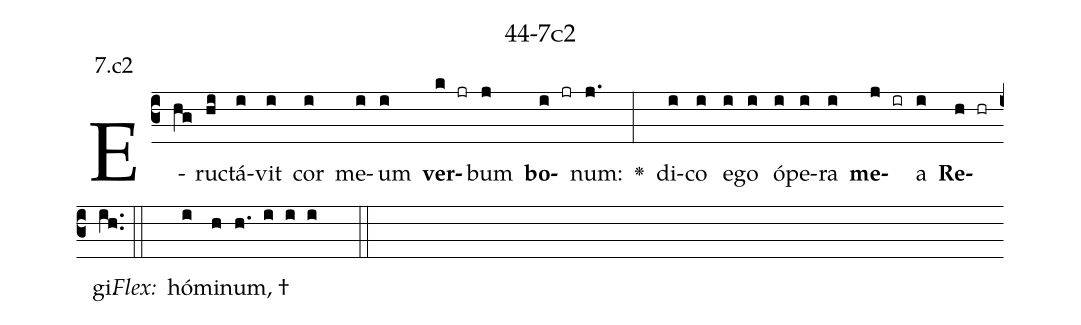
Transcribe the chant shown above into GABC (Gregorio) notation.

name: 44-7c2;
annotation: 7.c2;
%%
(c3)E(hg)ruc(hi)tá(i)vit(i) cor(i) me(i)um(i) <b>ver</b>(k jr)bum(j) <b>bo</b>(i jr)num:(j.) <v>\greheightstar</v>(:) di(i)co(i) e(i)go(i) ó(i)pe(i)ra(i) <b>me</b>(j ir)a(i) <b>Re</b>(h hr)gi.(ih..) (::)
<i>Flex:</i>()  hó(i)mi(h)num, †(h. i i i  ::)

%E(i) u(i) o(j) u(i) a(h) e.(ih..) (::)
